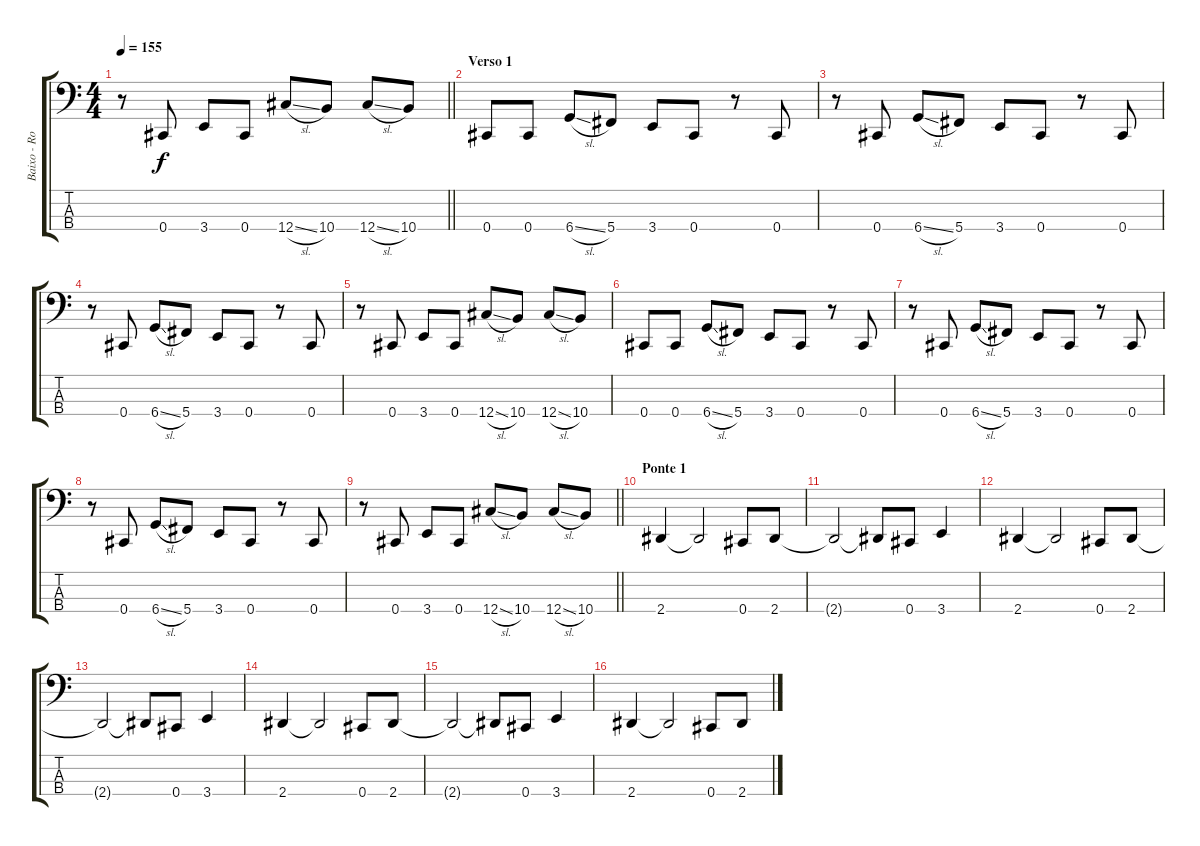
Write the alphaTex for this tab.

\track ("Baixo - Robert Trujillo" "Baixo - Ro") {instrument electricbasspick}
\staff {score tabs}
\tuning (E2 B1 Gb1 Db1) {hide}
\ts (4 4)
\tempo 155
\clef f4
\barLineRight lightlight
\ks c
r.8{dy f} 0.4.8 3.4.8 0.4.8 12.4{sl}.8 10.4.8 12.4{sl}.8 10.4.8 |
\section ("" "Verso 1")
0.4.8 0.4.8 6.4{sl}.8 5.4.8 3.4.8 0.4.8 r.8 0.4.8 |
r.8 0.4.8 6.4{sl}.8 5.4.8 3.4.8 0.4.8 r.8 0.4.8 |
r.8 0.4.8 6.4{sl}.8 5.4.8 3.4.8 0.4.8 r.8 0.4.8 |
r.8 0.4.8 3.4.8 0.4.8 12.4{sl}.8 10.4.8 12.4{sl}.8 10.4.8 |
0.4.8 0.4.8 6.4{sl}.8 5.4.8 3.4.8 0.4.8 r.8 0.4.8 |
r.8 0.4.8 6.4{sl}.8 5.4.8 3.4.8 0.4.8 r.8 0.4.8 |
r.8 0.4.8 6.4{sl}.8 5.4.8 3.4.8 0.4.8 r.8 0.4.8 |
\barLineRight lightlight
r.8 0.4.8 3.4.8 0.4.8 12.4{sl}.8 10.4.8 12.4{sl}.8 10.4.8 |
\section ("" "Ponte 1")
2.4.4 2.4{t}.2 0.4.8 2.4.8 |
2.4{t}.2 2.4{t}.8 0.4.8 3.4.4 |
2.4.4 2.4{t}.2 0.4.8 2.4.8 |
2.4{t}.2 2.4{t}.8 0.4.8 3.4.4 |
2.4.4 2.4{t}.2 0.4.8 2.4.8 |
2.4{t}.2 2.4{t}.8 0.4.8 3.4.4 |
2.4.4 2.4{t}.2 0.4.8 2.4{sl}.8
